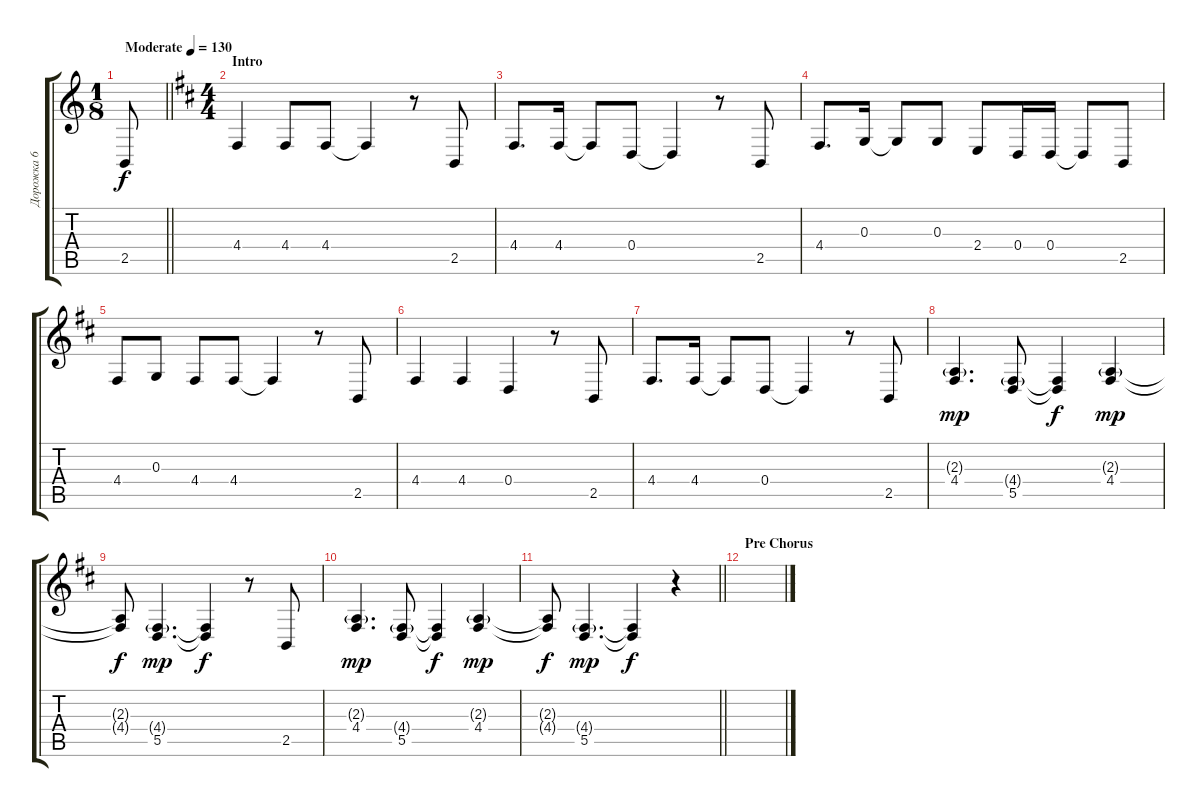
\track ("Дорожка 6" "Дорожка 6") {instrument altosax}
\staff {score tabs}
\tuning (E4 B3 G3 D3 A2 E2) {hide}
\ts (1 8)
\tempo (130 "Moderate")
\clef g2
\barLineRight lightlight
\ks c
2.5.8{dy f instrument altosax} |
\ts (4 4)
\section ("" "Intro")
\ks d
4.4.4 4.4.8 4.4.8 4.4{t}.4 r.8 2.5.8 |
4.4.8{d} 4.4.16 4.4{t}.8 0.4.8 0.4{t}.4 r.8 2.5.8 |
4.4.8{d} 0.3.16 0.3{t}.8 0.3.8 2.4.8 0.4.16 0.4.16 0.4{t}.8 2.5.8 |
4.4.8 0.3.8 4.4.8 4.4.8 4.4{t}.4 r.8 2.5.8 |
4.4.4 4.4.4 0.4.4 r.8 2.5.8 |
4.4.8{d} 4.4.16 4.4{t}.8 0.4.8 0.4{t}.4 r.8 2.5.8 |
(2.3{g} 4.4).4{d dy mp} (4.4{g} 5.5).8 (4.4{t} 5.5{t}).4{dy f} (2.3{g} 4.4).4{dy mp} |
(2.3{t} 4.4{t}).8{dy f} (4.4{g} 5.5).4{d dy mp} (4.4{t} 5.5{t}).4{dy f} r.8 2.5.8 |
(2.3{g} 4.4).4{d dy mp} (4.4{g} 5.5).8 (4.4{t} 5.5{t}).4{dy f} (2.3{g} 4.4).4{dy mp} |
\barLineRight lightlight
(2.3{t} 4.4{t}).8{dy f} (4.4{g} 5.5).4{d dy mp} (4.4{t} 5.5{t}).4{dy f} r.4 |
\section ("" "Pre Chorus")
